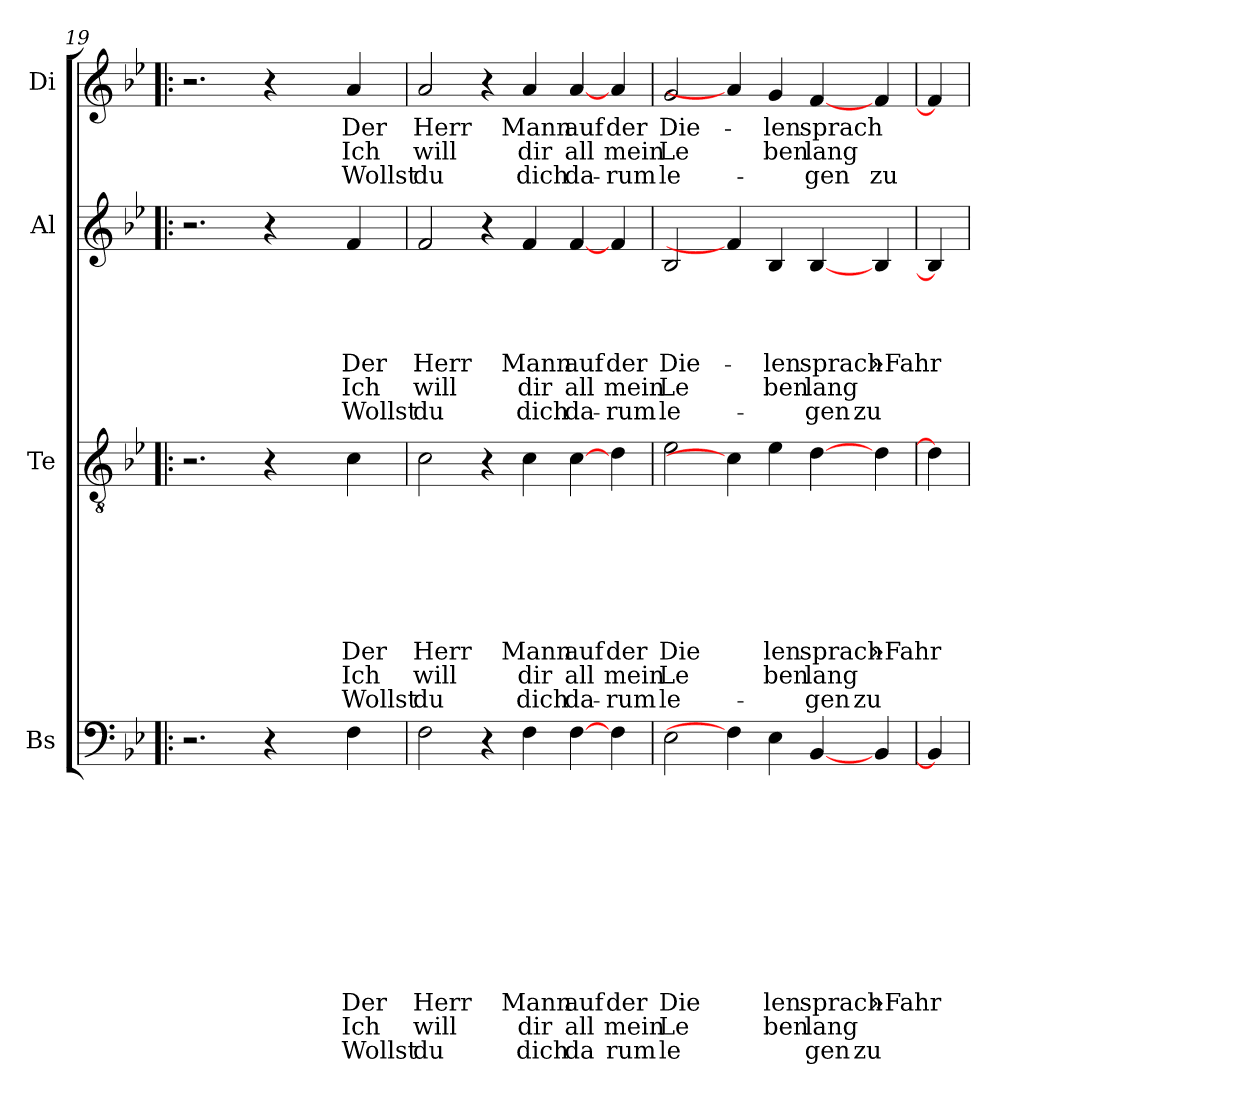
**kern	**text	**text	**text	**text	**text	**text	**text	**text	**text	**text	**text	**text	**kern	**text	**text	**text	**text	**text	**text	**text	**text	**text	**kern	**text	**text	**text	**text	**text	**text	**kern	**text	**text	**text
*part4	*part4	*part4	*part4	*part4	*part4	*part4	*part4	*part4	*part4	*part4	*part4	*part4	*part3	*part3	*part3	*part3	*part3	*part3	*part3	*part3	*part3	*part3	*part2	*part2	*part2	*part2	*part2	*part2	*part2	*part1	*part1	*part1	*part1
*staff4	*staff4	*staff4	*staff4	*staff4	*staff4	*staff4	*staff4	*staff4	*staff4	*staff4	*staff4	*staff4	*staff3	*staff3	*staff3	*staff3	*staff3	*staff3	*staff3	*staff3	*staff3	*staff3	*staff2	*staff2	*staff2	*staff2	*staff2	*staff2	*staff2	*staff1	*staff1	*staff1	*staff1
*I"Bs	*	*	*	*	*	*	*	*	*	*	*	*	*I"Te	*	*	*	*	*	*	*	*	*	*I"Al	*	*	*	*	*	*	*I"Di	*	*	*
*I'Bs	*	*	*	*	*	*	*	*	*	*	*	*	*I'Te	*	*	*	*	*	*	*	*	*	*I'Al	*	*	*	*	*	*	*I'Di	*	*	*
*clefF4	*	*	*	*	*	*	*	*	*	*	*	*	*clefGv2	*	*	*	*	*	*	*	*	*	*clefG2	*	*	*	*	*	*	*clefG2	*	*	*
*k[b-e-]	*	*	*	*	*	*	*	*	*	*	*	*	*k[b-e-]	*	*	*	*	*	*	*	*	*	*k[b-e-]	*	*	*	*	*	*	*k[b-e-]	*	*	*
*B-:	*	*	*	*	*	*	*	*	*	*	*	*	*B-:	*	*	*	*	*	*	*	*	*	*B-:	*	*	*	*	*	*	*B-:	*	*	*
=19!|:	=19!|:	=19!|:	=19!|:	=19!|:	=19!|:	=19!|:	=19!|:	=19!|:	=19!|:	=19!|:	=19!|:	=19!|:	=19!|:	=19!|:	=19!|:	=19!|:	=19!|:	=19!|:	=19!|:	=19!|:	=19!|:	=19!|:	=19!|:	=19!|:	=19!|:	=19!|:	=19!|:	=19!|:	=19!|:	=19!|:	=19!|:	=19!|:	=19!|:
2.r	.	.	.	.	.	.	.	.	.	.	.	.	2.r	.	.	.	.	.	.	.	.	.	2.r	.	.	.	.	.	.	2.r	.	.	.
4r	.	.	.	.	.	.	.	.	.	.	.	.	4r	.	.	.	.	.	.	.	.	.	4r	.	.	.	.	.	.	4r	.	.	.
4ryy	.	.	.	.	.	.	.	.	.	.	.	.	4ryy	.	.	.	.	.	.	.	.	.	4ryy	.	.	.	.	.	.	4ryy	.	.	.
!	!	!	!	!	!	!	!	!	!	!LO:LY:b:rj	!LO:LY:b:rj	!LO:LY:b:rj	!	!	!	!	!	!	!	!LO:LY:b:rj	!LO:LY:b:rj	!LO:LY:b:rj	!	!	!	!	!LO:LY:b:rj	!LO:LY:b:rj	!LO:LY:b:rj	!	!LO:LY:b:rj	!LO:LY:b:rj	!LO:LY:b:rj
4F\	.	.	.	.	.	.	.	.	.	Der	Ich	-Wollst	4c\	.	.	.	.	.	.	Der	Ich	-Wollst	4f/	.	.	.	Der	Ich	-Wollst	4a/	Der	Ich	-Wollst
=20	=20	=20	=20	=20	=20	=20	=20	=20	=20	=20	=20	=20	=20	=20	=20	=20	=20	=20	=20	=20	=20	=20	=20	=20	=20	=20	=20	=20	=20	=20	=20	=20	=20
!	!	!	!	!	!	!	!	!	!	!LO:LY:b:rj	!LO:LY:b:rj	!LO:LY:b:rj	!	!	!	!	!	!	!	!LO:LY:b:rj	!LO:LY:b:rj	!LO:LY:b:rj	!	!	!	!	!LO:LY:b:rj	!LO:LY:b:rj	!LO:LY:b:rj	!	!LO:LY:b:rj	!LO:LY:b:rj	!LO:LY:b:rj
2F\	.	.	.	.	.	.	.	.	.	Herr	will	du	2c\	.	.	.	.	.	.	Herr	will	du	2f/	.	.	.	Herr	will	du	2a/	Herr	will	du
4r	.	.	.	.	.	.	.	.	.	.	.	.	4r	.	.	.	.	.	.	.	.	.	4r	.	.	.	.	.	.	4r	.	.	.
!	!	!	!	!	!	!	!	!	!	!LO:LY:b:rj	!LO:LY:b:rj	!LO:LY:b:rj	!	!	!	!	!	!	!	!LO:LY:b:rj	!LO:LY:b:rj	!LO:LY:b:rj	!	!	!	!	!LO:LY:b:rj	!LO:LY:b:rj	!LO:LY:b:rj	!	!LO:LY:b:rj	!LO:LY:b:rj	!LO:LY:b:rj
4F\	.	.	.	.	.	.	.	.	.	Mann	dir	dich	4c\	.	.	.	.	.	.	Mann	dir	dich	4f/	.	.	.	Mann	dir	dich	4a/	Mann	dir	dich
!	!	!	!	!	!	!	!	!	!	!LO:LY:b:rj	!LO:LY:b:rj	!LO:LY:b:rj	!	!	!	!	!	!	!	!LO:LY:b:rj	!LO:LY:b:rj	!LO:LY:b:rj	!	!	!	!	!LO:LY:b:rj	!LO:LY:b:rj	!LO:LY:b:rj	!	!LO:LY:b:rj	!LO:LY:b:rj	!LO:LY:b:rj
[4F\	.	.	.	.	.	.	.	.	.	auf	all	da	[4c\	.	.	.	.	.	.	auf	all	da-	[4f/	.	.	.	auf	all	da-	[4a/	auf	all	da-
!	!	!	!	!	!	!	!	!	!	!LO:LY:b:rj	!LO:LY:b:rj	!LO:LY:b:rj	!	!	!	!	!	!	!	!LO:LY:b:rj	!LO:LY:b:rj	!LO:LY:b:rj	!	!	!	!	!LO:LY:b:rj	!LO:LY:b:rj	!LO:LY:b:rj	!	!LO:LY:b:rj	!LO:LY:b:rj	!LO:LY:b:rj
4F\	.	.	.	.	.	.	.	.	.	der	mein	rum	4d\	.	.	.	.	.	.	der	mein	-rum	4f/	.	.	.	der	mein	-rum	4a/	der	mein	-rum
=21	=21	=21	=21	=21	=21	=21	=21	=21	=21	=21	=21	=21	=21	=21	=21	=21	=21	=21	=21	=21	=21	=21	=21	=21	=21	=21	=21	=21	=21	=21	=21	=21	=21
!	!	!	!	!	!	!	!	!	!	!LO:LY:b:rj	!LO:LY:b:rj	!LO:LY:b:rj	!	!	!	!	!	!	!	!LO:LY:b:rj	!LO:LY:b:rj	!LO:LY:b:rj	!	!	!	!	!LO:LY:b:rj	!LO:LY:b:rj	!LO:LY:b:rj	!	!LO:LY:b:rj	!LO:LY:b:rj	!LO:LY:b:rj
2E-\	.	.	.	.	.	.	.	.	.	Die	Le	le	2e-\	.	.	.	.	.	.	Die	Le	le-	2B-/	.	.	.	Die-	Le	le-	2g/	Die-	Le	le-
4F\]	.	.	.	.	.	.	.	.	.	.	.	.	4c\]	.	.	.	.	.	.	.	.	.	4f/]	.	.	.	.	.	.	4a/]	.	.	.
!	!	!	!	!	!	!	!	!	!	!LO:LY:b:rj	!LO:LY:b:rj	!	!	!	!	!	!	!	!	!LO:LY:b:rj	!LO:LY:b:rj	!	!	!	!	!	!LO:LY:b:rj	!LO:LY:b:rj	!	!	!LO:LY:b:rj	!LO:LY:b:rj	!
4E-\	.	.	.	.	.	.	.	.	.	len	ben	.	4e-\	.	.	.	.	.	.	len	ben	.	4B-/	.	.	.	-len	ben	.	4g/	-len	ben	.
!	!	!	!	!	!	!	!	!	!	!LO:LY:b:rj	!LO:LY:b:rj	!LO:LY:b:rj	!	!	!	!	!	!	!	!LO:LY:b:rj	!LO:LY:b:rj	!LO:LY:b:rj	!	!	!	!	!LO:LY:b:rj	!LO:LY:b:rj	!LO:LY:b:rj	!	!LO:LY:b:rj	!LO:LY:b:rj	!LO:LY:b:rj
[4BB-/	.	.	.	.	.	.	.	.	.	sprach	lang	gen	[4d\	.	.	.	.	.	.	sprach	lang	-gen	[4B-/	.	.	.	sprach	lang	-gen	[4f/	sprach	lang	-gen
!	!	!	!	!	!	!	!	!	!	!LO:LY:b:rj	!	!LO:LY:b:rj	!	!	!	!	!	!	!	!LO:LY:b:rj	!	!LO:LY:b:rj	!	!	!	!	!LO:LY:b:rj	!	!LO:LY:b:rj	!	!	!	!LO:LY:b:rj
4BB-/	.	.	.	.	.	.	.	.	.	»Fahr	.	zu	4d\	.	.	.	.	.	.	»Fahr	.	zu	4B-/	.	.	.	»Fahr	.	zu	4f/	.	.	zu
=22	=22	=22	=22	=22	=22	=22	=22	=22	=22	=22	=22	=22	=22	=22	=22	=22	=22	=22	=22	=22	=22	=22	=22	=22	=22	=22	=22	=22	=22	=22	=22	=22	=22
4BB-/]	.	.	.	.	.	.	.	.	.	.	.	.	4d\]	.	.	.	.	.	.	.	.	.	4B-/]	.	.	.	.	.	.	4f/]	.	.	.
=	=	=	=	=	=	=	=	=	=	=	=	=	=	=	=	=	=	=	=	=	=	=	=	=	=	=	=	=	=	=	=	=	=
*-	*-	*-	*-	*-	*-	*-	*-	*-	*-	*-	*-	*-	*-	*-	*-	*-	*-	*-	*-	*-	*-	*-	*-	*-	*-	*-	*-	*-	*-	*-	*-	*-	*-
